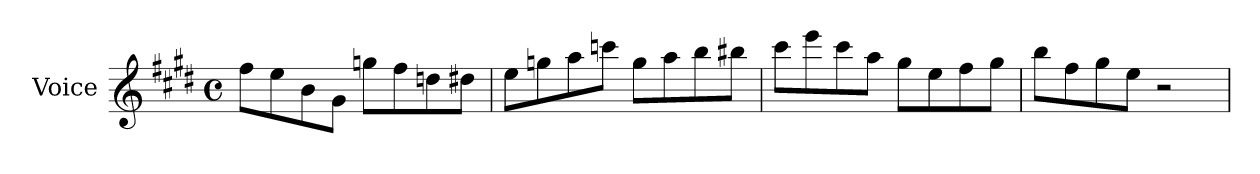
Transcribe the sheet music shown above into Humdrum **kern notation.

**kern
*part1
*staff1
*I"Voice
*I'Voice
*clefG2
*k[f#c#g#d#]
*M4/4
*met(c)
=1
8ff#\L
8ee\
8b\
8g#\J
8ggn\L
8ff#\
8ddn\
8dd#X\J
=2
8ee\L
8ggn\
8aa\
8cccn\J
8gg\L
8aa\
8bb\
8bb#X\J
=3
8ccc#\L
8eee\
8ccc#\
8aa\J
8gg#\L
8ee\
8ff#\
8gg#\J
=4
8bb\L
8ff#\
8gg#\
8ee\J
2rcc
=
*-
